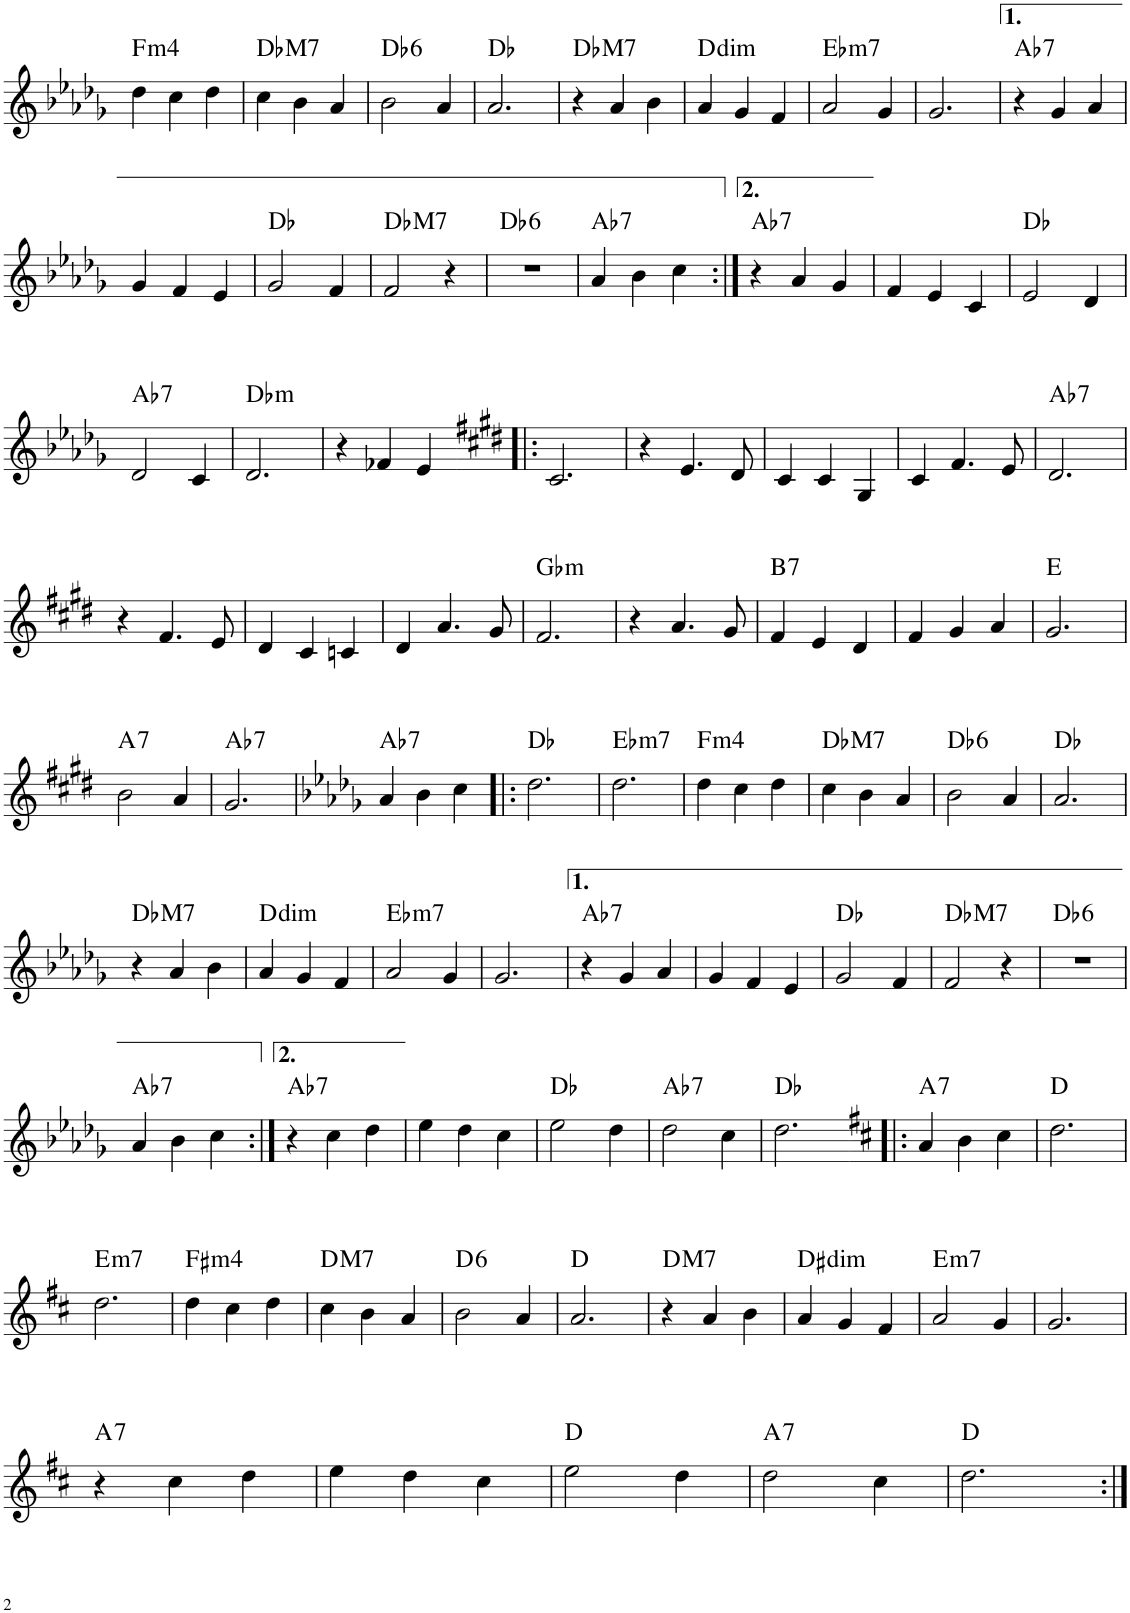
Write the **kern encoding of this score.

**kern	**harte
*part1	*part1
*staff1	*
*I"Piano	*
*I'Pno.	*
!!LO:PB:g=z
*clefG2	*
*k[b-e-a-d-g-]	*
*M3/4	*
=76	=76
!	!LO:H:kt=m
4dd-\	F:min(4)
4cc\	.
4dd-\	.
=77	=77
!	!LO:H:kt=M7
4cc\	Db:maj7
4b-\	.
4a-/	.
=78	=78
!	!LO:H:kt=6
2b-\	Db:maj6
4a-/	.
=79	=79
2.a-/	Db:maj
=80	=80
!	!LO:H:kt=M7
4r	Db:maj7
4a-/	.
4b-\	.
=81	=81
!	!LO:H:kt=dim
4a-/	D:dim
4g-/	.
4f/	.
=82	=82
!	!LO:H:kt=m7
2a-/	Eb:min7
4g-/	.
=83	=83
2.g-/	.
=84	=84
!	!LO:H:kt=7
4r	Ab:7
4g-/	.
4a-/	.
!!LO:LB:g=z
=85	=85
4g-/	.
4f/	.
4e-/	.
=86	=86
2g-/	Db:maj
4f/	.
=87	=87
!	!LO:H:kt=M7
2f/	Db:maj7
4r	.
=88	=88
!	!LO:H:kt=6
2.r	Db:maj6
=89	=89
!	!LO:H:kt=7
4a-/	Ab:7
4b-\	.
4cc\	.
=90:|!	=90:|!
!	!LO:H:kt=7
4r	Ab:7
4a-/	.
4g-/	.
=91	=91
4f/	.
4e-/	.
4c/	.
=92	=92
2e-/	Db:maj
4d-/	.
!!LO:LB:g=z
=93	=93
!	!LO:H:kt=7
2d-/	Ab:7
4c/	.
=94	=94
!	!LO:H:kt=m
2.d-/	Db:min
=95	=95
4r	.
4f-X/	.
4e-/	.
=96!|:	=96!|:
*k[f#c#g#d#]	*
2.c#/	.
=97	=97
4r	.
4.e/	.
8d#/	.
=98	=98
4c#/	.
4c#/	.
4G#/	.
=99	=99
4c#/	.
4.f#/	.
8e/	.
=100	=100
!	!LO:H:kt=7
2.d#/	Ab:7
!!LO:LB:g=z
=101	=101
4r	.
4.f#/	.
8e/	.
=102	=102
4d#/	.
4c#/	.
4cn/	.
=103	=103
4d#/	.
4.a/	.
8g#/	.
=104	=104
!	!LO:H:kt=m
2.f#/	Gb:min
=105	=105
4r	.
4.a/	.
8g#/	.
=106	=106
!	!LO:H:kt=7
4f#/	B:7
4e/	.
4d#/	.
=107	=107
4f#/	.
4g#/	.
4a/	.
=108	=108
2.g#/	E:maj
!!LO:LB:g=z
=109	=109
!	!LO:H:kt=7
2b\	A:7
4a/	.
=110	=110
!	!LO:H:kt=7
2.g#/	Ab:7
=111	=111
*k[b-e-a-d-g-]	*
!	!LO:H:kt=7
4a-/	Ab:7
4b-\	.
4cc\	.
=112!|:	=112!|:
2.dd-\	Db:maj
=113	=113
!	!LO:H:kt=m7
2.dd-\	Eb:min7
=114	=114
!	!LO:H:kt=m
4dd-\	F:min(4)
4cc\	.
4dd-\	.
=115	=115
!	!LO:H:kt=M7
4cc\	Db:maj7
4b-\	.
4a-/	.
=116	=116
!	!LO:H:kt=6
2b-\	Db:maj6
4a-/	.
=117	=117
2.a-/	Db:maj
!!LO:LB:g=z
=118	=118
!	!LO:H:kt=M7
4r	Db:maj7
4a-/	.
4b-\	.
=119	=119
!	!LO:H:kt=dim
4a-/	D:dim
4g-/	.
4f/	.
=120	=120
!	!LO:H:kt=m7
2a-/	Eb:min7
4g-/	.
=121	=121
2.g-/	.
=122	=122
!	!LO:H:kt=7
4r	Ab:7
4g-/	.
4a-/	.
=123	=123
4g-/	.
4f/	.
4e-/	.
=124	=124
2g-/	Db:maj
4f/	.
=125	=125
!	!LO:H:kt=M7
2f/	Db:maj7
4r	.
=126	=126
!	!LO:H:kt=6
2.r	Db:maj6
!!LO:LB:g=z
=127	=127
!	!LO:H:kt=7
4a-/	Ab:7
4b-\	.
4cc\	.
=128:|!	=128:|!
!	!LO:H:kt=7
4r	Ab:7
4cc\	.
4dd-\	.
=129	=129
4ee-\	.
4dd-\	.
4cc\	.
=130	=130
2ee-\	Db:maj
4dd-\	.
=131	=131
!	!LO:H:kt=7
2dd-\	Ab:7
4cc\	.
=132	=132
2.dd-\	Db:maj
=133!|:	=133!|:
*k[f#c#]	*
!	!LO:H:kt=7
4a/	A:7
4b\	.
4cc#\	.
=134	=134
2.dd\	D:maj
!!LO:LB:g=z
=135	=135
!	!LO:H:kt=m7
2.dd\	E:min7
=136	=136
!	!LO:H:kt=m
4dd\	F#:min(4)
4cc#\	.
4dd\	.
=137	=137
!	!LO:H:kt=M7
4cc#\	D:maj7
4b\	.
4a/	.
=138	=138
!	!LO:H:kt=6
2b\	D:maj6
4a/	.
=139	=139
2.a/	D:maj
=140	=140
!	!LO:H:kt=M7
4r	D:maj7
4a/	.
4b\	.
=141	=141
!	!LO:H:kt=dim
4a/	D#:dim
4g/	.
4f#/	.
=142	=142
!	!LO:H:kt=m7
2a/	E:min7
4g/	.
=143	=143
2.g/	.
!!LO:LB:g=z
=144	=144
!	!LO:H:kt=7
4r	A:7
4cc#\	.
4dd\	.
=145	=145
4ee\	.
4dd\	.
4cc#\	.
=146	=146
2ee\	D:maj
4dd\	.
=147	=147
!	!LO:H:kt=7
2dd\	A:7
4cc#\	.
=148	=148
2.dd\	D:maj
=:|!	=:|!
*-	*-
